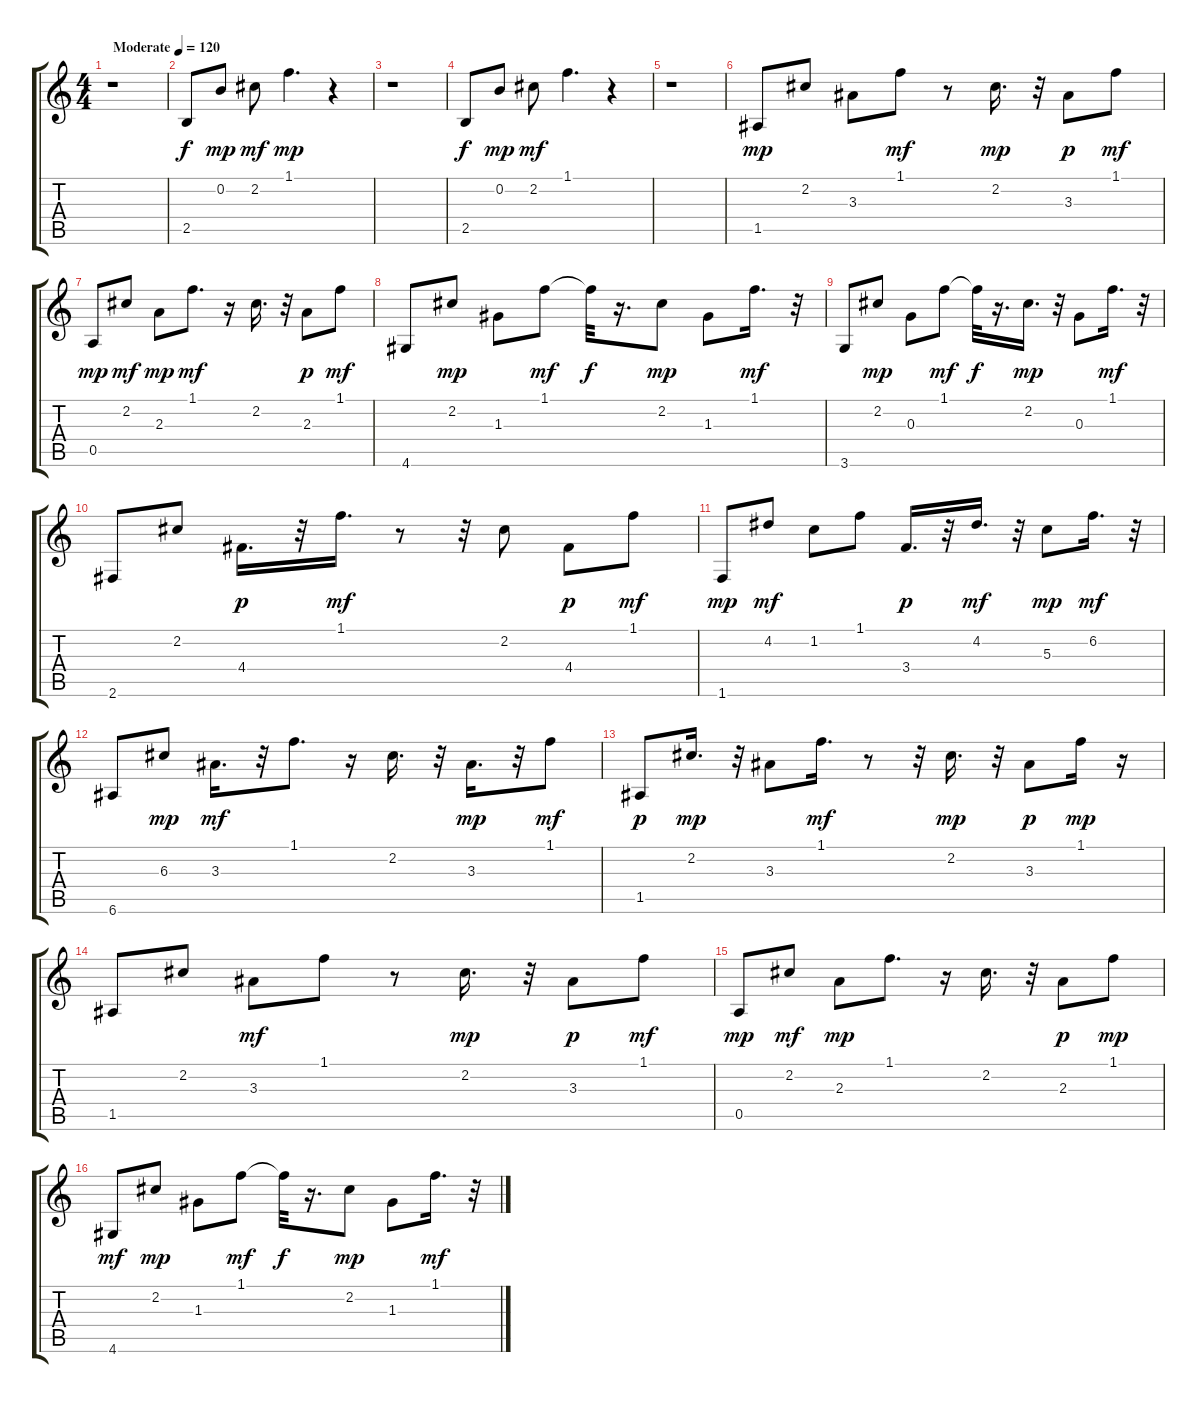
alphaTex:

\track "" {instrument acousticguitarsteel}
\staff {score tabs}
\tuning (E4 B3 G3 D3 A2 E2) {hide}
\ts (4 4)
\tempo (120 "Moderate")
\clef g2
\ks c
r.1{dy f instrument acousticguitarsteel} |
2.5.8 0.2.8{dy mp} 2.2.8{dy mf} 1.1.4{d dy mp} r.4 |
r.1 |
2.5.8{dy f} 0.2.8{dy mp} 2.2.8{dy mf} 1.1.4{d} r.4 |
r.1 |
1.5.8{dy mp} 2.2.8 3.3.8 1.1.8{dy mf} r.8 2.2.16{d dy mp} r.32 3.3.8{dy p} 1.1.8{dy mf} |
0.5.8{dy mp} 2.2.8{dy mf} 2.3.8{dy mp} 1.1.8{d dy mf} r.16 2.2.16{d} r.32 2.3.8{dy p} 1.1.8{dy mf} |
4.6.8 2.2.8{dy mp} 1.3.8 1.1.8{dy mf} 1.1{t}.32{dy f} r.16{d} 2.2.8{dy mp} 1.3.8 1.1.16{d dy mf} r.32 |
3.6.8 2.2.8{dy mp} 0.3.8 1.1.8{dy mf} 1.1{t}.32{dy f} r.16{d} 2.2.16{d dy mp} r.32 0.3.8 1.1.16{d dy mf} r.32 |
2.6.8 2.2.8 4.4.16{d dy p} r.32 1.1.16{d dy mf} r.8 r.32 2.2.8 4.4.8{dy p} 1.1.8{dy mf} |
1.6.8{dy mp} 4.2.8{dy mf} 1.2.8 1.1.8 3.4.16{d dy p} r.32 4.2.16{d dy mf} r.32 5.3.8{dy mp} 6.2.16{d dy mf} r.32 |
6.6.8 6.3.8{dy mp} 3.3.16{d dy mf} r.32 1.1.8{d} r.16 2.2.16{d} r.32 3.3.16{d dy mp} r.32 1.1.8{dy mf} |
1.5.8{dy p} 2.2.16{d dy mp} r.32 3.3.8 1.1.16{d dy mf} r.8 r.32 2.2.16{d dy mp} r.32 3.3.8{dy p} 1.1.16{dy mp} r.16 |
1.5.8 2.2.8 3.3.8{dy mf} 1.1.8 r.8 2.2.16{d dy mp} r.32 3.3.8{dy p} 1.1.8{dy mf} |
0.5.8{dy mp} 2.2.8{dy mf} 2.3.8{dy mp} 1.1.8{d} r.16 2.2.16{d} r.32 2.3.8{dy p} 1.1.8{dy mp} |
4.6.8{dy mf} 2.2.8{dy mp} 1.3.8 1.1.8{dy mf} 1.1{t}.32{dy f} r.16{d} 2.2.8{dy mp} 1.3.8 1.1.16{d dy mf} r.32
